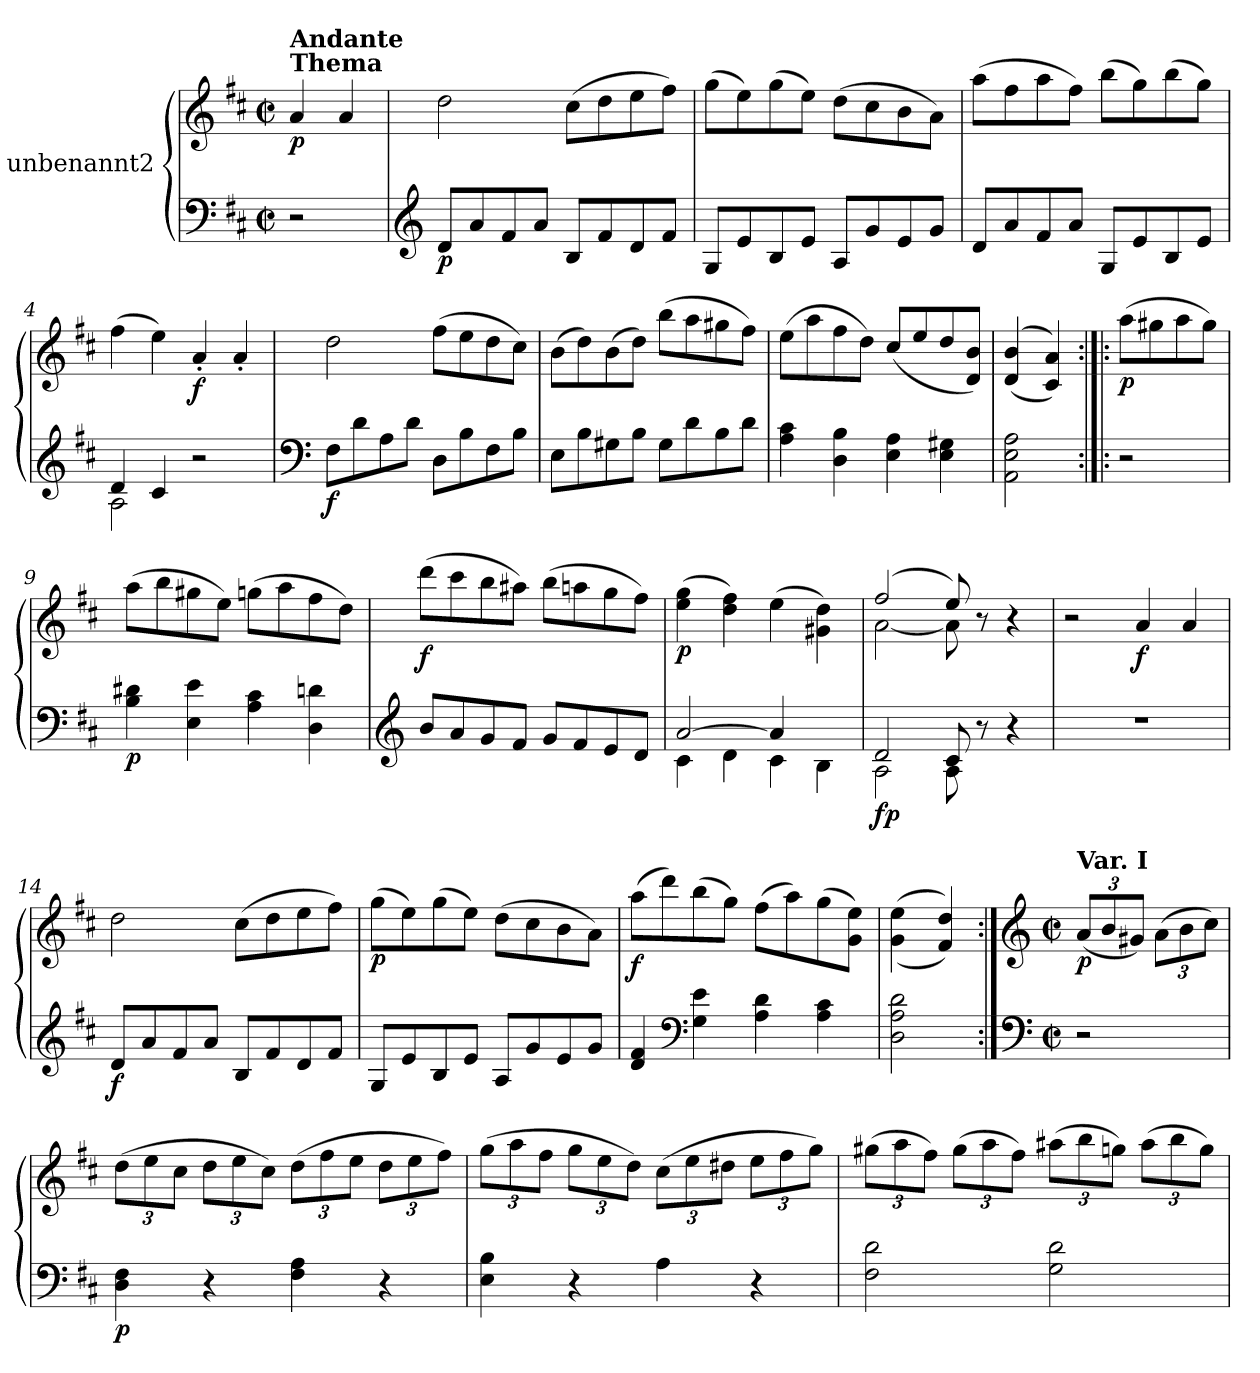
**kern	**kern	**dynam
*part1	*part1	*part1
*staff2	*staff1	*staff1/2
*I"unbenannt2	*	*
*clefF4	*clefG2	*
*k[f#c#]	*k[f#c#]	*
*M2/2	*M2/2	*
*met(c|)	*met(c|)	*
=	=	=
!	!LO:TX:a:B:t=Thema	!
!	!LO:TX:a:B:t=Andante	!
!	!	!LO:DY:b
2r	4a/	p
.	4a/	.
=1	=1	=1
*clefG2	*	*
!	!	!LO:DY:b=2
8d/L	2dd\	p
8a/	.	.
8f#/	.	.
8a/J	.	.
8B/L	(>8cc#\L	.
8f#/	8dd\	.
8d/	8ee\	.
8f#/J	8ff#\J)	.
=2	=2	=2
8G/L	(>8gg\L	.
8e/	8ee\)	.
8B/	(>8gg\	.
8e/J	8ee\J)	.
8A/L	(>8dd\L	.
8g/	8cc#\	.
8e/	8b\	.
8g/J	8a\J)	.
=3	=3	=3
8d/L	(>8aa\L	.
8a/	8ff#\	.
8f#/	8aa\	.
8a/J	8ff#\J)	.
8G/L	(>8bb\L	.
8e/	8gg\)	.
8B/	(>8bb\	.
8e/J	8gg\J)	.
=4	=4	=4
*^	*	*
4d/	2A\	(>4ff#\	.
4c#/	.	4ee\)	.
!	!	!	!LO:DY:b
2r	2ryy	4a'/	f
.	.	4a'/	.
*v	*v	*	*
=5	=5	=5
*clefF4	*	*
!	!	!LO:DY:b=2
8F#\L	2dd\	f
8d\	.	.
8A\	.	.
8d\J	.	.
8D\L	(>8ff#\L	.
8B\	8ee\	.
8F#\	8dd\	.
8B\J	8cc#\J)	.
=6	=6	=6
8E\L	(>8b\L	.
8B\	8dd\)	.
8G#X\	(>8b\	.
8B\J	8dd\J)	.
8G#\L	(>8bb\L	.
8d\	8aa\	.
8B\	8gg#X\	.
8d\J	8ff#\J)	.
=7	=7	=7
4A\ 4c#\	(>8ee\L	.
.	8aa\	.
4D\ 4B\	8ff#\	.
.	8dd\J)	.
4E\ 4A\	(>8cc#/L	.
.	8ee/	.
4E\ 4G#X\	8dd/	.
.	8d/ 8b/J)	.
=8	=8	=8
2AA\ 2E\ 2A\	(>(<4d/ 4b/	.
.	4c#/ 4a/))	.
=8X1:|!|:	=8X1:|!|:	=8X1:|!|:
!	!	!LO:DY:b
2r	(>8aa\L	p
.	8gg#X\	.
.	8aa\	.
.	8gg#\J)	.
=9	=9	=9
!	!	!LO:DY:b=2
4B\ 4d#X\	(>8aa\L	p
.	8bb\	.
4E\ 4e\	8gg#X\	.
.	8ee\J)	.
4A\ 4c#\	(>8ggn\L	.
.	8aa\	.
4D\ 4dn\	8ff#\	.
.	8dd\J)	.
=10	=10	=10
*clefG2	*	*
!	!	!LO:DY:b
8b/L	(>8ddd\L	f
8a/	8ccc#\	.
8g/	8bb\	.
8f#/J	8aa#X\J)	.
8g/L	(>8bb\L	.
8f#/	8aan\	.
8e/	8gg\	.
8d/J	8ff#\J)	.
=11	=11	=11
*^	*	*
!	!	!	!LO:DY:b
[2a/	4c#\	(>4ee\ 4gg\	p
.	4d\	4dd\ 4ff#\)	.
4a/]	4c#\	(>4ee\	.
4ryy	4B\	4g#X\ 4dd\)	.
=12	=12	=12	=12
*	*	*^	*
!	!	!	!	!LO:DY:b=2
2d/	2A\	(>2ff#/	[2a\	fp
8c#/	8A\	8ee/)	8a\]	.
8r	4.ryy	8r	4.ryy	.
4r	.	4r	.	.
*v	*v	*	*	*
*	*v	*v	*
=13	=13	=13
1r	2r	.
!	!	!LO:DY:b
.	4a/	f
.	4a/	.
=14	=14	=14
!	!	!LO:DY:b=2
8d/L	2dd\	f
8a/	.	.
8f#/	.	.
8a/J	.	.
8B/L	(>8cc#\L	.
8f#/	8dd\	.
8d/	8ee\	.
8f#/J	8ff#\J)	.
=15	=15	=15
!	!	!LO:DY:b
8G/L	(>8gg\L	p
8e/	8ee\)	.
8B/	(>8gg\	.
8e/J	8ee\J)	.
8A/L	(>8dd\L	.
8g/	8cc#\	.
8e/	8b\	.
8g/J	8a\J)	.
=16	=16	=16
!	!	!LO:DY:b
4d/ 4f#/	(>8aa\L	f
.	8ddd\)	.
*clefF4	*	*
4G\ 4e\	(>8bb\	.
.	8gg\J)	.
4A\ 4d\	(>8ff#\L	.
.	8aa\)	.
4A\ 4c#\	(>8gg\	.
.	8g\ 8ee\J)	.
=17	=17	=17
2D\ 2A\ 2d\	(<(>4g\ 4ee\	.
.	4f#/ 4dd/))	.
=:|!	=:|!	=:|!
*clefF4	*clefG2	*
*M2/2	*M2/2	*
*met(c|)	*met(c|)	*
*	*Xbrackettup	*
!	!LO:TX:a:B:t=Var. I	!
!	!	!LO:DY:b
2r	(<12a/L	p
.	12b/	.
.	12g#X/J)	.
.	(>12a\L	.
.	12b\	.
.	12cc#\J)	.
=1	=1	=1
!	!	!LO:DY:b=2
4D\ 4F#\	(>12dd\L	p
.	12ee\	.
.	12cc#\J	.
4r	12dd\L	.
.	12ee\	.
.	12cc#\J)	.
4F#\ 4A\	(>12dd\L	.
.	12ff#\	.
.	12ee\J	.
4r	12dd\L	.
.	12ee\	.
.	12ff#\J)	.
=2	=2	=2
4E\ 4B\	(>12gg\L	.
.	12aa\	.
.	12ff#\J	.
4r	12gg\L	.
.	12ee\	.
.	12dd\J)	.
4A\	(>12cc#\L	.
.	12ee\	.
.	12dd#X\J	.
4r	12ee\L	.
.	12ff#\	.
.	12gg\J)	.
=3	=3	=3
2F#\ 2d\	(>12gg#X\L	.
.	12aa\	.
.	12ff#\J)	.
.	(>12gg#\L	.
.	12aa\	.
.	12ff#\J)	.
2G\ 2d\	(>12aa#X\L	.
.	12bb\	.
.	12ggn\J)	.
.	(>12aa#\L	.
.	12bb\	.
.	12gg\J)	.
=	=	=
*-	*-	*-
